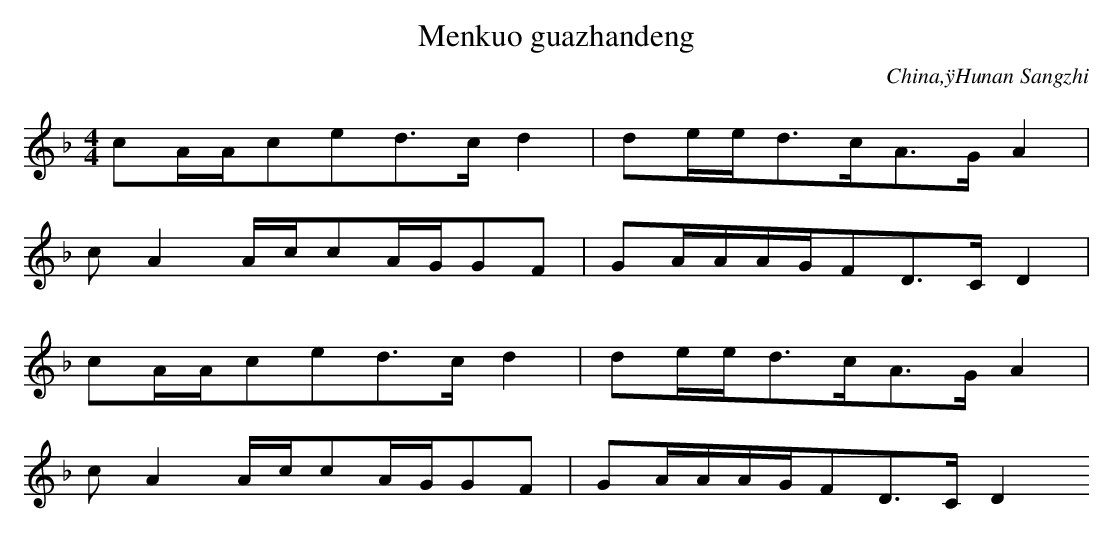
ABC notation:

X:1
T: Menkuo guazhandeng
O: China,ÿHunan Sangzhi
M: 4/4
L: 1/16
K: F
c2AAc2e2d3cd4 | d2eed3cA3GA4 |
c2A4Acc2AGG2F2 | G2AAAGF2D3CD4 |
c2AAc2e2d3cd4 | d2eed3cA3GA4 |
c2A4Acc2AGG2F2 | G2AAAGF2D3CD4
